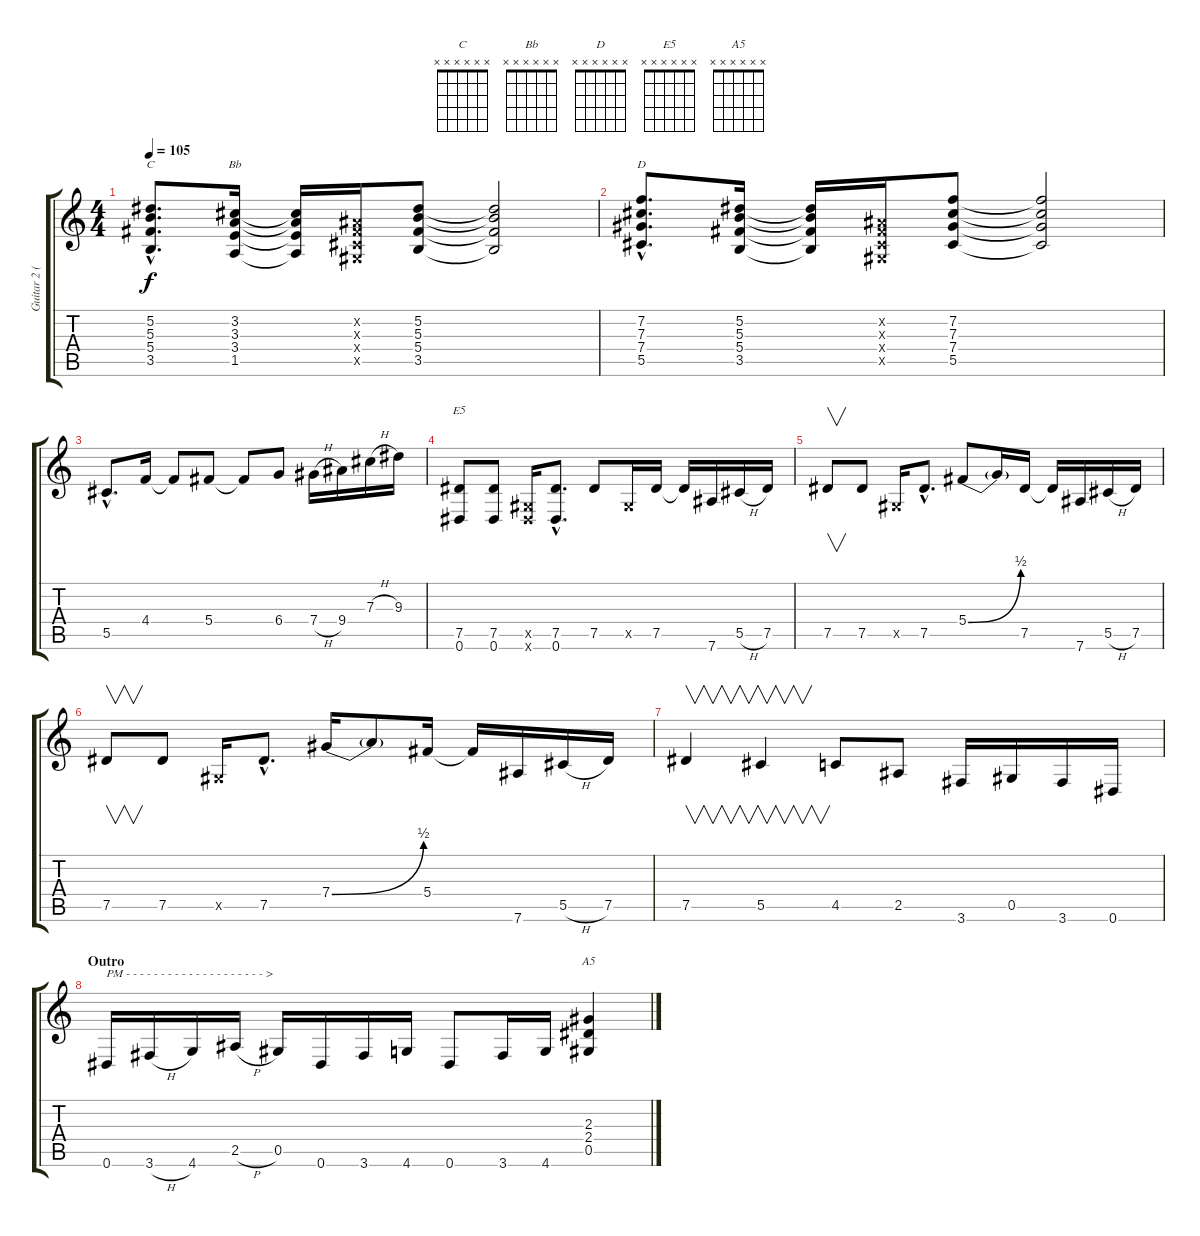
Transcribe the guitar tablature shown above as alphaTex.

\track ("Guitar 2 (Izzy)" "Guitar 2 (") {instrument overdrivenguitar}
\staff {score tabs}
\tuning (Eb4 Bb3 Gb3 Db3 Ab2 Eb2) {hide}
\chord ("C" x x x x x x) {firstfret 0}
\chord ("Bb" x x x x x x) {firstfret 0}
\chord ("D" x x x x x x) {firstfret 0}
\chord ("E5" x x x x x x) {firstfret 0}
\chord ("A5" x x x x x x) {firstfret 0}
\ts (4 4)
\tempo 105
\clef g2
\ks c
(5.2{hac} 5.3{hac} 5.4{hac} 3.5{hac}).8{d ch "C" dy f} (3.2 3.3 3.4 1.5).16{ch "Bb"} (3.2{t} 3.3{t} 3.4{t} 1.5{t}).16 (0.2{x} 0.3{x} 0.4{x} 0.5{x}).16 (5.2 5.3 5.4 3.5).8 (5.2{t} 5.3{t} 5.4{t} 3.5{t}).2 |
(7.2{hac} 7.3{hac} 7.4{hac} 5.5{hac}).8{d ch "D"} (5.2 5.3 5.4 3.5).16 (5.2{t} 5.3{t} 5.4{t} 3.5{t}).16 (0.2{x} 0.3{x} 0.4{x} 0.5{x}).16 (7.2 7.3 7.4 5.5).8 (7.2{t} 7.3{t} 7.4{t} 5.5{t}).2 |
5.5{hac}.8{d} 4.4.16 4.4{t}.8 5.4.8 5.4{t}.8 6.4.8 7.4{h}.16 9.4.16 7.3{h}.16 9.3.16 |
(7.5 0.6).8{ch "E5"} (7.5 0.6).8 (0.5{x} 0.6{x}).16 (7.5{hac} 0.6{hac}).8{d} 7.5.8 0.5{x}.16 7.5.16 7.5{t}.16 7.6.16 5.5{h}.16 7.5.16 |
7.5.8{v} 7.5.8 0.5{x}.16 7.5{hac}.8{d} 5.4{be (bend 0 0 60 2)}.8 5.4{t}.16 7.5.16 7.5{t}.16 7.6.16 5.5{h}.16 7.5.16 |
7.5.8{v} 7.5.8 0.5{x}.16 7.5{hac}.8{d} 7.4{be (bend 0 0 60 2)}.16 7.4{t}.8 5.4.16 5.4{t}.16 7.6.16 5.5{h}.16 7.5.16 |
7.5.4{v} 5.5.4{v} 4.5.8 2.5.8 3.6.16 0.5.16 3.6.16 0.6.16 |
\section ("" "Outro")
0.6.16{txt "PM - - - - - - - - - - - - - - - - - - - - >"} 3.6{h}.16 4.6.16 2.5{h}.16 0.5.16 0.6.16 3.6.16 4.6.16 0.6.8 3.6.16 4.6.16 (2.3 2.4 0.5).4{ch "A5"}
